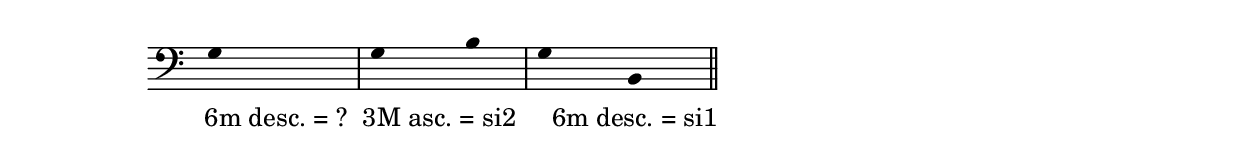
   \score {
	\relative c' {
	\time 5/4
	\clef bass
	g s \hideNotes g \unHideNotes s s	
	g s \hideNotes g \unHideNotes b s	
	g s \hideNotes g \unHideNotes b, s
	\bar "||"
	}
	\addlyrics { \skip4 "6m desc. = ?"  \skip4 "3M asc. = si2"  \skip4  \skip4  \skip4 "6m desc. = si1" }
       \layout { ragged-right = ##t 
         \context {
           \Staff \consists "Horizontal_bracket_engraver"
		\remove "Time_signature_engraver"
		\override Stem #'transparent = ##t
     }
   }
}